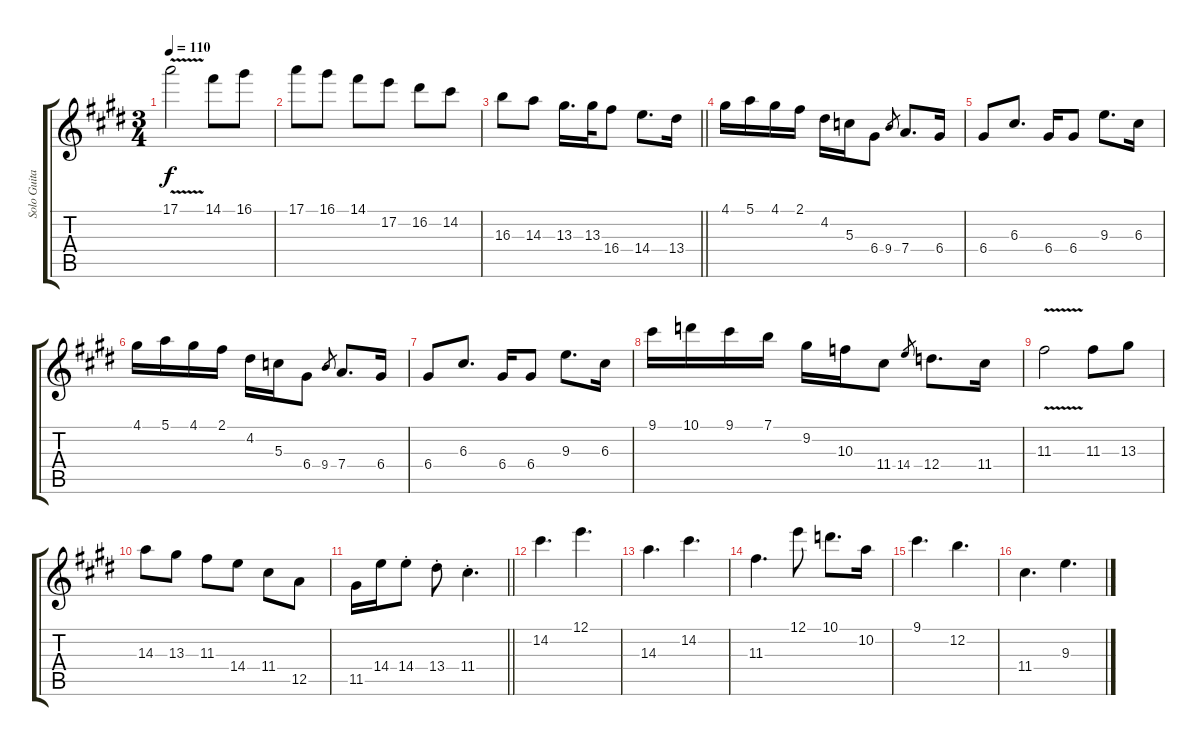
\track ("Solo Guitar 1" "Solo Guita") {instrument overdrivenguitar}
\staff {score tabs}
\tuning (E4 B3 G3 D3 A2 E2) {hide}
\ts (3 4)
\tempo 110
\clef g2
\ks c#minor
17.1{v}.2{dy f} 14.1.8 16.1.8 |
17.1.8 16.1.8 14.1.8 17.2.8 16.2.8 14.2.8 |
\barLineRight lightlight
16.3.8 14.3.8 13.3.16{d} 13.3.32 16.4.8 14.4.8{d} 13.4.16 |
4.1.16 5.1.16 4.1.16 2.1.16 4.2.16 5.3.16 6.4.8 9.4.8{gr} 7.4.8{d} 6.4.16 |
6.4.8 6.3.8{d} 6.4.16 6.4.8 9.3.8{d} 6.3.16 |
4.1.16 5.1.16 4.1.16 2.1.16 4.2.16 5.3.16 6.4.8 9.4.8{gr} 7.4.8{d} 6.4.16 |
6.4.8 6.3.8{d} 6.4.16 6.4.8 9.3.8{d} 6.3.16 |
9.1.16 10.1.16 9.1.16 7.1.16 9.2.16 10.3.16 11.4.8 14.4.8{gr} 12.4.8{d} 11.4.16 |
11.3{v}.2 11.3.8 13.3.8 |
14.3.8 13.3.8 11.3.8 14.4.8 11.4.8 12.5.8 |
\barLineRight lightlight
11.5.16 14.4.16 14.4{st}.8 13.4{st}.8 11.4{st}.4{d} |
14.2.4{d} 12.1.4{d} |
14.3.4{d} 14.2.4{d} |
11.3.4{d} 12.1.8 10.1.8{d} 10.2.16 |
9.1.4{d} 12.2.4{d} |
11.4.4{d} 9.3.4{d}
